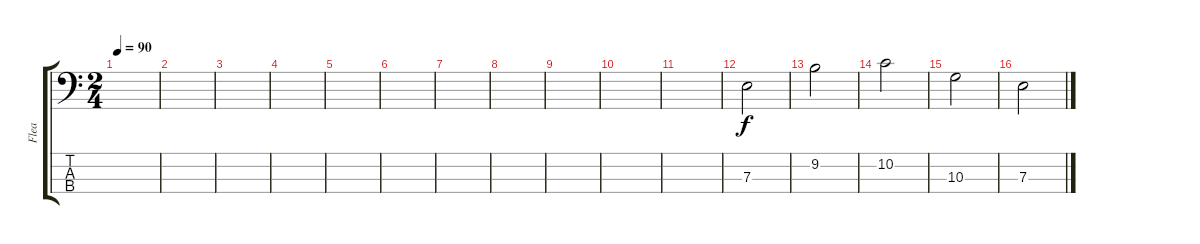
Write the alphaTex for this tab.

\track ("Flea" "Flea") {instrument electricbassfinger}
\staff {score tabs}
\tuning (G2 D2 A1 E1) {hide}
\ts (2 4)
\tempo 90
\clef f4
\ks c
|
|
|
|
|
|
|
|
|
|
|
7.3.2 |
9.2.2 |
10.2.2 |
10.3.2 |
7.3.2
